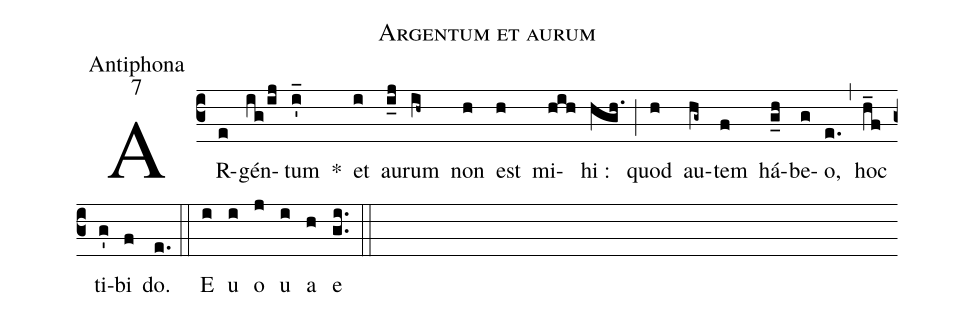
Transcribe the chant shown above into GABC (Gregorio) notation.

name:Argentum et aurum;
office-part:Antiphona;
mode:7;
%%
(c3) AR(e)gén(ig/ij)tum(i'_) *() et(i) au(i_j)rum(ih~) non(h) est(h) mi(hih)hi :(hgh.) (;) quod(h) au(hg~)tem(f) há(g_h)be(g)o,(e.) (,) hoc(h_f) ti(g')bi(f) do.(e.) (::) E(i) u(i) o(j) u(i) a(h) e (g.i.) (::)
